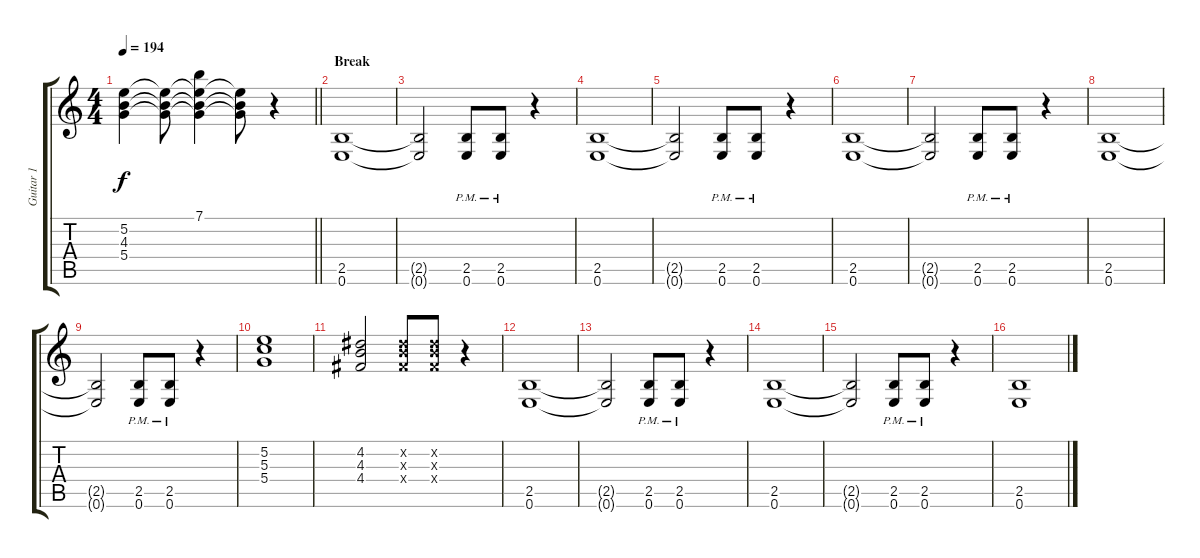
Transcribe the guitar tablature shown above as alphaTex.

\track ("Guitar 1" "Guitar 1") {instrument overdrivenguitar}
\staff {score tabs}
\tuning (E4 B3 G3 D3 A2 E2) {hide}
\ts (4 4)
\tempo 194
\clef g2
\barLineRight lightlight
\ks c
(5.2 4.3 5.4).4{dy f} (5.2{t} 4.3{t} 5.4{t}).8 (7.1 5.2{t} 4.3{t} 5.4{t}).4 (5.2{t} 4.3{t} 5.4{t}).8 r.4 |
\section ("" "Break")
(2.5 0.6).1 |
(2.5{t} 0.6{t}).2 (2.5{pm} 0.6{pm}).8 (2.5{pm} 0.6{pm}).8 r.4 |
(2.5 0.6).1 |
(2.5{t} 0.6{t}).2 (2.5{pm} 0.6{pm}).8 (2.5{pm} 0.6{pm}).8 r.4 |
(2.5 0.6).1 |
(2.5{t} 0.6{t}).2 (2.5{pm} 0.6{pm}).8 (2.5{pm} 0.6{pm}).8 r.4 |
(2.5 0.6).1 |
(2.5{t} 0.6{t}).2 (2.5{pm} 0.6{pm}).8 (2.5{pm} 0.6{pm}).8 r.4 |
(5.2 5.3 5.4).1 |
(4.2 4.3 4.4).2 (4.2{x} 4.3{x} 4.4{x}).8 (4.2{x} 4.3{x} 4.4{x}).8 r.4 |
(2.5 0.6).1 |
(2.5{t} 0.6{t}).2 (2.5{pm} 0.6{pm}).8 (2.5{pm} 0.6{pm}).8 r.4 |
(2.5 0.6).1 |
(2.5{t} 0.6{t}).2 (2.5{pm} 0.6{pm}).8 (2.5{pm} 0.6{pm}).8 r.4 |
(2.5 0.6).1
